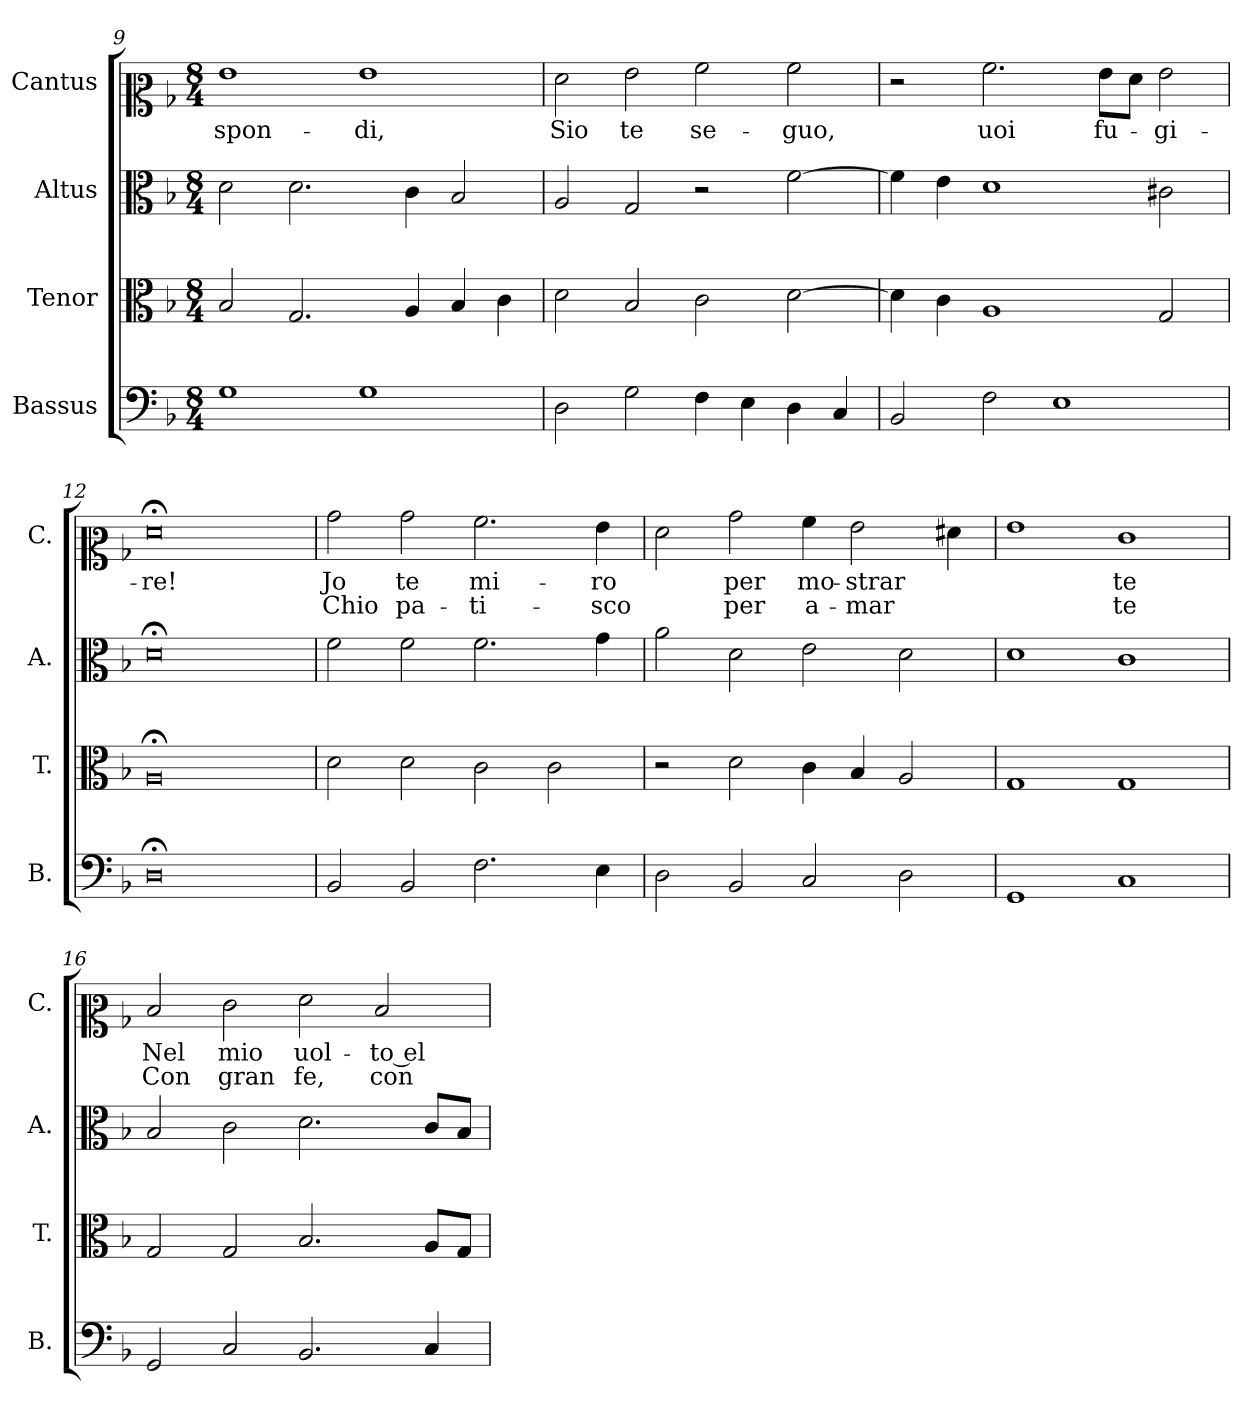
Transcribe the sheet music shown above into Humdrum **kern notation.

**kern	**kern	**kern	**kern	**text	**text
*part4	*part3	*part2	*part1	*part1	*part1
*staff4	*staff3	*staff2	*staff1	*staff1	*staff1
*I"Bassus	*I"Tenor	*I"Altus	*I"Cantus	*	*
*I'B.	*I'T.	*I'A.	*I'C.	*	*
*clefF4	*clefC3	*clefC3	*clefC2	*	*
*k[b-]	*k[b-]	*k[b-]	*k[b-]	*	*
*M8/4	*M8/4	*M8/4	*M8/4	*	*
=9	=9	=9	=9	=9	=9
!	!	!	!	!LO:LY:b	!
1G	2B-/	2d\	1g	-spon-	.
.	2.G/	2.d\	.	.	.
!	!	!	!	!LO:LY:b	!
1G	.	.	1g	-di,	.
.	4A/	4c\	.	.	.
.	4B-/	2B-/	.	.	.
.	4c\	.	.	.	.
=10	=10	=10	=10	=10	=10
!	!	!	!	!LO:LY:b	!
2D\	2d\	2A/	2f\	Sio	.
!	!	!	!	!LO:LY:b	!
2G\	2B-/	2G/	2g\	te	.
!	!	!	!	!LO:LY:b	!
4F\	2c\	2r	2a\	se-	.
4E\	.	.	.	.	.
!	!	!	!	!LO:LY:b	!
4D\	[2d\	[2f\	2a\	-guo,	.
4C/	.	.	.	.	.
!!LO:LB:g=z
=11	=11	=11	=11	=11	=11
2BB-/	4d\]	4f\]	2r	.	.
.	4c\	4e\	.	.	.
!	!	!	!	!LO:LY:b	!
2F\	1A	1d	2.a\	uoi	.
1E	.	.	.	.	.
!	!	!	!	!LO:LY:b	!
.	.	.	8g\L	fu-	.
.	.	.	8f\J	.	.
!	!	!	!	!LO:LY:b	!
.	2G/	2c#X\	2g\	-gi-	.
=12	=12	=12	=12	=12	=12
!	!	!	!	!LO:LY:b	!
0D;<	0A;<	0d;<	0f;<	-re!	.
=13	=13	=13	=13	=13	=13
!	!	!	!	!LO:LY:b	!LO:LY:b
2BB-/	2d\	2f\	2b-\	Jo	Chio
!	!	!	!	!LO:LY:b	!LO:LY:b
2BB-/	2d\	2f\	2b-\	te	pa-
!	!	!	!	!LO:LY:b	!LO:LY:b
2.F\	2c\	2.f\	2.a\	mi-	-ti-
.	2c\	.	.	.	.
!	!	!	!	!LO:LY:b	!LO:LY:b
4E\	.	4g\	4g\	-ro	-sco
=14	=14	=14	=14	=14	=14
2D\	2r	2a\	2f\	.	.
!	!	!	!	!LO:LY:b	!LO:LY:b
2BB-/	2d\	2d\	2b-\	per	per
!	!	!	!	!LO:LY:b	!LO:LY:b
2C/	4c\	2e\	4a\	mo-	a-
!	!	!	!	!LO:LY:b	!LO:LY:b
.	4B-/	.	2g\	-strar	-mar
2D\	2A/	2d\	.	.	.
.	.	.	4f#X\	.	.
=15	=15	=15	=15	=15	=15
1GG	1G	1d	1g	.	.
!	!	!	!	!LO:LY:b	!LO:LY:b
1C	1G	1c	1e	te	te
!!LO:PB:g=z
=16	=16	=16	=16	=16	=16
!	!	!	!	!LO:LY:b	!LO:LY:b
2GG/	2G/	2B-/	2d/	Nel	Con
!	!	!	!	!LO:LY:b	!LO:LY:b
2C/	2G/	2c\	2e\	mio	gran
!	!	!	!	!LO:LY:b	!LO:LY:b
2.BB-/	2.B-/	2.d\	2f\	uol-	fe,
!	!	!	!	!LO:LY:b	!LO:LY:b
.	.	.	2d/	-to el	con
4C/	8A/L	8c/L	.	.	.
.	8G/J	8B-/J	.	.	.
=	=	=	=	=	=
*-	*-	*-	*-	*-	*-
